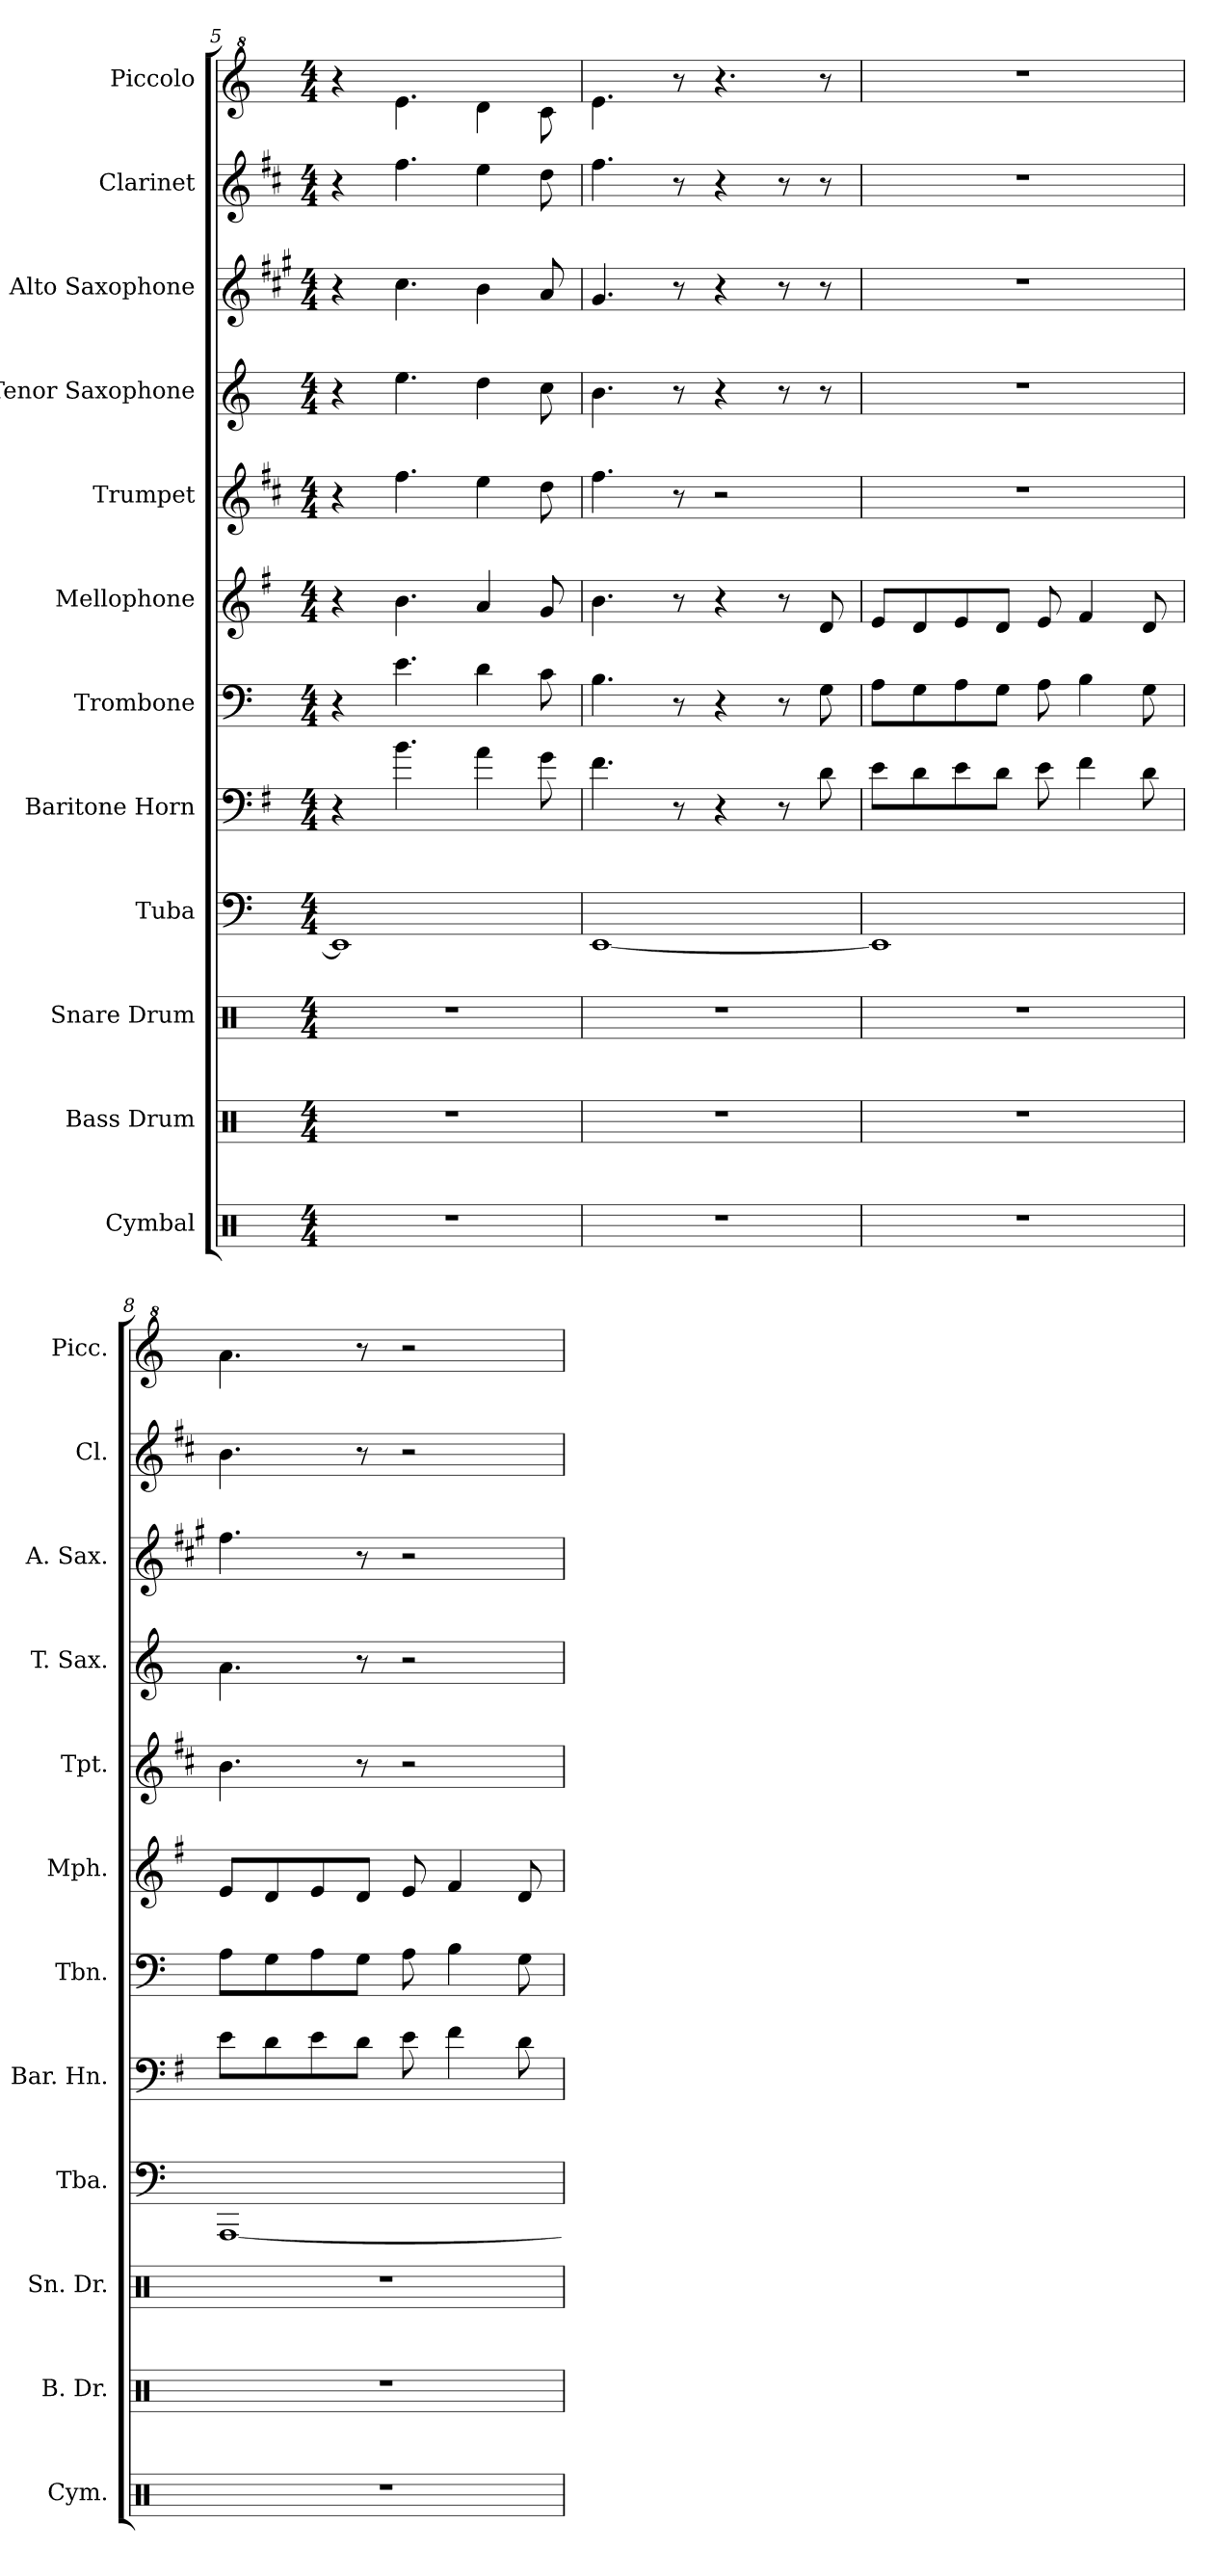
**kern	**kern	**kern	**kern	**kern	**kern	**kern	**kern	**kern	**kern	**kern	**kern
*part12	*part11	*part10	*part9	*part8	*part7	*part6	*part5	*part4	*part3	*part2	*part1
*staff12	*staff11	*staff10	*staff9	*staff8	*staff7	*staff6	*staff5	*staff4	*staff3	*staff2	*staff1
*I"Cymbal	*I"Bass Drum	*I"Snare Drum	*I"Tuba	*I"Baritone Horn	*I"Trombone	*I"Mellophone	*I"Trumpet	*I"Tenor Saxophone	*I"Alto Saxophone	*I"Clarinet	*I"Piccolo
*I'Cym.	*I'B. Dr.	*I'Sn. Dr.	*I'Tba.	*I'Bar. Hn.	*I'Tbn.	*I'Mph.	*I'Tpt.	*I'T. Sax.	*I'A. Sax.	*I'Cl.	*I'Picc.
*clefX	*clefX	*clefX	*clefF4	*clefF4	*clefF4	*clefG2	*clefG2	*clefG2	*clefG2	*clefG2	*clefG^2
*	*	*	*	*ITrd4c7	*	*ITrd4c7	*ITrd1c2	*ITrd8c14	*ITrd5c9	*ITrd1c2	*ITrd-7c-12
*k[]	*k[]	*k[]	*k[]	*k[]	*k[]	*k[]	*k[]	*k[]	*k[]	*k[]	*k[]
*M4/4	*M4/4	*M4/4	*M4/4	*M4/4	*M4/4	*M4/4	*M4/4	*M4/4	*M4/4	*M4/4	*M4/4
=5	=5	=5	=5	=5	=5	=5	=5	=5	=5	=5	=5
1r	1r	1r	1EE]	4r	4r	4r	4r	4r	4r	4r	4r
.	.	.	.	4.e\	4.e\	4.e\	4.ee\	4.e\	4.e\	4.ee\	4.eee\
.	.	.	.	4d\	4d\	4d/	4dd\	4d\	4d\	4dd\	4ddd\
.	.	.	.	8c\	8c\	8c/	8cc\	8c\	8c/	8cc\	8ccc\
!!LO:PB:g=z
=6	=6	=6	=6	=6	=6	=6	=6	=6	=6	=6	=6
1r	1r	1r	[1EE	4.B\	4.B\	4.e\	4.ee\	4.B\	4.B/	4.ee\	4.eee\
.	.	.	.	8r	8r	8r	8r	8r	8r	8r	8r
.	.	.	.	4r	4r	4r	2r	4r	4r	4r	4.r
.	.	.	.	8r	8r	8r	.	8r	8r	8r	.
.	.	.	.	8G\	8G\	8G/	.	8r	8r	8r	8r
=7	=7	=7	=7	=7	=7	=7	=7	=7	=7	=7	=7
1r	1r	1r	1EE]	8A\L	8A\L	8A/L	1r	1r	1r	1r	1r
.	.	.	.	8G\	8G\	8G/	.	.	.	.	.
.	.	.	.	8A\	8A\	8A/	.	.	.	.	.
.	.	.	.	8G\J	8G\J	8G/J	.	.	.	.	.
.	.	.	.	8A\	8A\	8A/	.	.	.	.	.
.	.	.	.	4B\	4B\	4B/	.	.	.	.	.
.	.	.	.	8G\	8G\	8G/	.	.	.	.	.
=8	=8	=8	=8	=8	=8	=8	=8	=8	=8	=8	=8
1r	1r	1r	[1AAA	8A\L	8A\L	8A/L	4.a\	4.A\	4.a\	4.a\	4.aaa\
.	.	.	.	8G\	8G\	8G/	.	.	.	.	.
.	.	.	.	8A\	8A\	8A/	.	.	.	.	.
.	.	.	.	8G\J	8G\J	8G/J	8r	8r	8r	8r	8r
.	.	.	.	8A\	8A\	8A/	2r	2r	2r	2r	2r
.	.	.	.	4B\	4B\	4B/	.	.	.	.	.
.	.	.	.	8G\	8G\	8G/	.	.	.	.	.
=	=	=	=	=	=	=	=	=	=	=	=
*-	*-	*-	*-	*-	*-	*-	*-	*-	*-	*-	*-
